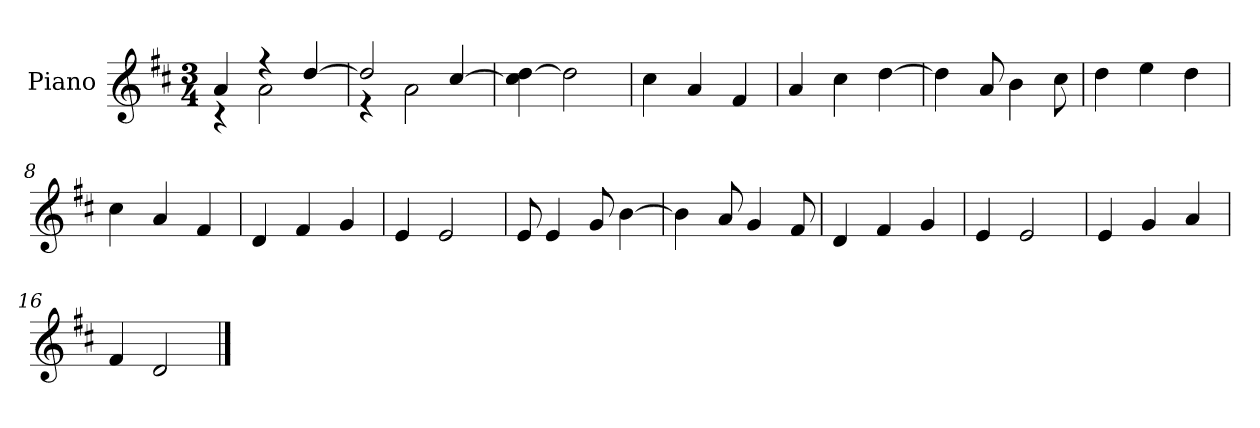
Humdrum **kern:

**kern
*part1
*staff1
*I"Piano
*I'P-no
*clefG2
*k[f#c#]
*M3/4
*MM180
=1
*^
4a/	4r
4r	2a\
[4dd/	.
=2	=2
2dd/]	4r
.	2a\
[4cc#/	.
*v	*v
=3
4cc#\] [4dd\
2dd\]
=4
4cc#\
4a/
4f#/
=5
4a/
4cc#\
[4dd\
=6
4dd\]
8a/
4b\
8cc#\
=7
4dd\
4ee\
4dd\
=8
4cc#\
4a/
4f#/
=9
4d/
4f#/
4g/
=10
4e/
2e/
!!LO:LB:g=z
=11
8e/
4e/
8g/
[4b\
=12
4b\]
8a/
4g/
8f#/
=13
4d/
4f#/
4g/
=14
4e/
2e/
=15
4e/
4g/
4a/
=16
4f#/
2d/
==
*-
